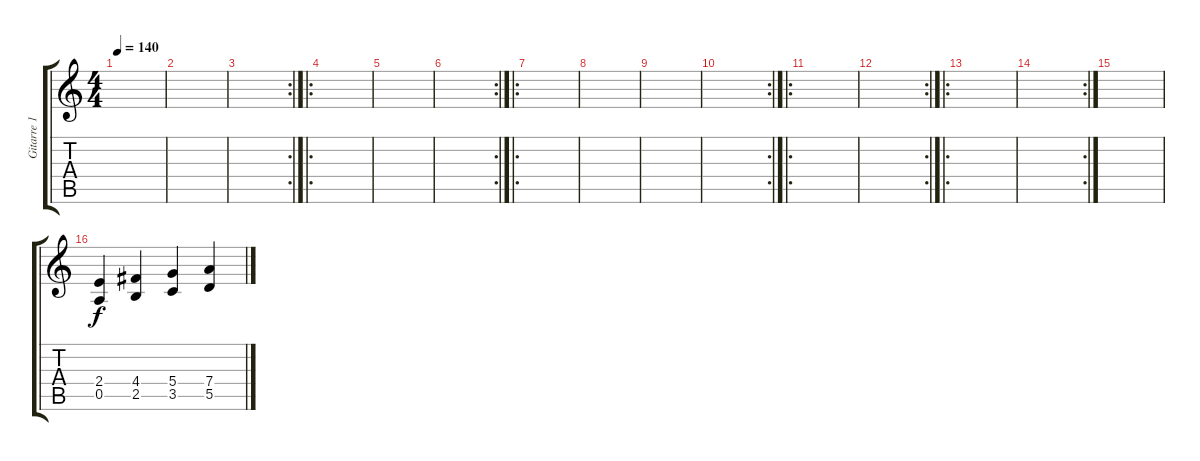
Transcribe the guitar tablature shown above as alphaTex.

\track ("Gitarre 1" "Gitarre 1") {instrument overdrivenguitar}
\staff {score tabs}
\tuning (E4 B3 G3 D3 A2 E2) {hide}
\ts (4 4)
\tempo 140
\clef g2
\ks c
|
|
\rc 2
|
\ro
|
|
\rc 2
|
\ro
|
|
|
\rc 2
|
\ro
|
\rc 2
|
\ro
|
\rc 2
|
|
(2.4 0.5).4 (4.4 2.5).4 (5.4 3.5).4 (7.4 5.5).4
